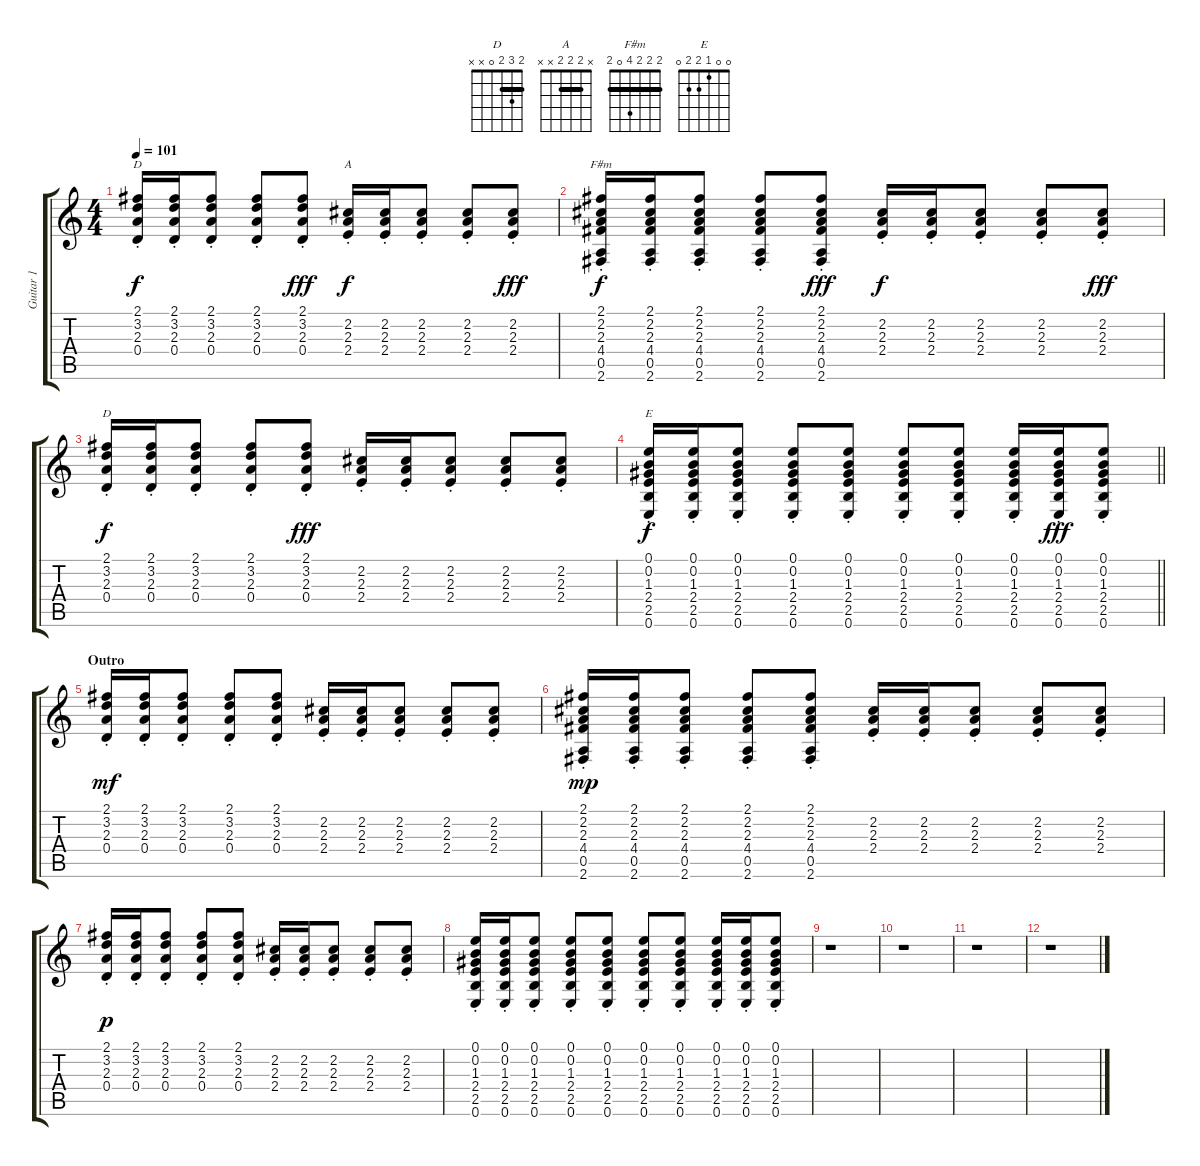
\track ("Guitar 1" "Guitar 1") {instrument overdrivenguitar}
\staff {score tabs}
\tuning (E4 B3 G3 D3 A2 E2) {hide}
\chord ("D" 2 3 2 0 x x)
\chord ("A" x 2 2 2 x x) {barre 2}
\chord ("F#m" 2 2 2 4 0 2) {barre 2}
\chord ("D" 2 3 2 0 x x) {barre 2}
\chord ("E" 0 0 1 2 2 0)
\ts (4 4)
\tempo 101
\clef g2
\ks c
(2.1{st} 3.2{st} 2.3{st} 0.4{st}).16{ch "D" dy f} (2.1{st} 3.2{st} 2.3{st} 0.4{st}).16{beam merge} (2.1{st} 3.2{st} 2.3{st} 0.4{st}).8 (2.1{st} 3.2{st} 2.3{st} 0.4{st}).8 (2.1{st} 3.2{st} 2.3{st} 0.4{st}).8{dy fff} (2.2{st} 2.3{st} 2.4{st}).16{ch "A" dy f} (2.2{st} 2.3{st} 2.4{st}).16{beam merge} (2.2{st} 2.3{st} 2.4{st}).8 (2.2{st} 2.3{st} 2.4{st}).8 (2.2{st} 2.3{st} 2.4{st}).8{dy fff} |
(2.1{st} 2.2{st} 2.3{st} 4.4{st} 0.5{st} 2.6{st}).16{ch "F#m" dy f} (2.1{st} 2.2{st} 2.3{st} 4.4{st} 0.5{st} 2.6{st}).16{beam merge} (2.1{st} 2.2{st} 2.3{st} 4.4{st} 0.5{st} 2.6{st}).8 (2.1{st} 2.2{st} 2.3{st} 4.4{st} 0.5{st} 2.6{st}).8 (2.1{st} 2.2{st} 2.3{st} 4.4{st} 0.5{st} 2.6{st}).8{dy fff} (2.2{st} 2.3{st} 2.4{st}).16{dy f} (2.2{st} 2.3{st} 2.4{st}).16{beam merge} (2.2{st} 2.3{st} 2.4{st}).8 (2.2{st} 2.3{st} 2.4{st}).8 (2.2{st} 2.3{st} 2.4{st}).8{dy fff} |
(2.1{st} 3.2{st} 2.3{st} 0.4{st}).16{ch "D" dy f} (2.1{st} 3.2{st} 2.3{st} 0.4{st}).16{beam merge} (2.1{st} 3.2{st} 2.3{st} 0.4{st}).8 (2.1{st} 3.2{st} 2.3{st} 0.4{st}).8 (2.1{st} 3.2{st} 2.3{st} 0.4{st}).8{dy fff} (2.2{st} 2.3{st} 2.4{st}).16 (2.2{st} 2.3{st} 2.4{st}).16 (2.2{st} 2.3{st} 2.4{st}).8 (2.2{st} 2.3{st} 2.4{st}).8 (2.2{st} 2.3{st} 2.4{st}).8 |
\barLineRight lightlight
(0.1{st} 0.2{st} 1.3{st} 2.4{st} 2.5{st} 0.6{st}).16{ch "E" dy f} (0.1{st} 0.2{st} 1.3{st} 2.4{st} 2.5{st} 0.6{st}).16{beam merge} (0.1{st} 0.2{st} 1.3{st} 2.4{st} 2.5{st} 0.6{st}).8 (0.1{st} 0.2{st} 1.3{st} 2.4{st} 2.5{st} 0.6{st}).8 (0.1{st} 0.2{st} 1.3{st} 2.4{st} 2.5{st} 0.6{st}).8 (0.1{st} 0.2{st} 1.3{st} 2.4{st} 2.5{st} 0.6{st}).8{beam merge} (0.1{st} 0.2{st} 1.3{st} 2.4{st} 2.5{st} 0.6{st}).8 (0.1{st} 0.2{st} 1.3{st} 2.4{st} 2.5{st} 0.6{st}).16 (0.1{st} 0.2{st} 1.3{st} 2.4{st} 2.5{st} 0.6{st}).16{dy fff} (0.1{st} 0.2{st} 1.3{st} 2.4{st} 2.5{st} 0.6{st}).8 |
\section ("" "Outro")
(2.1{st} 3.2{st} 2.3{st} 0.4{st}).16{dy mf} (2.1{st} 3.2{st} 2.3{st} 0.4{st}).16{beam merge} (2.1{st} 3.2{st} 2.3{st} 0.4{st}).8 (2.1{st} 3.2{st} 2.3{st} 0.4{st}).8 (2.1{st} 3.2{st} 2.3{st} 0.4{st}).8 (2.2{st} 2.3{st} 2.4{st}).16 (2.2{st} 2.3{st} 2.4{st}).16{beam merge} (2.2{st} 2.3{st} 2.4{st}).8 (2.2{st} 2.3{st} 2.4{st}).8 (2.2{st} 2.3{st} 2.4{st}).8 |
(2.1{st} 2.2{st} 2.3{st} 4.4{st} 0.5{st} 2.6{st}).16{dy mp} (2.1{st} 2.2{st} 2.3{st} 4.4{st} 0.5{st} 2.6{st}).16{beam merge} (2.1{st} 2.2{st} 2.3{st} 4.4{st} 0.5{st} 2.6{st}).8 (2.1{st} 2.2{st} 2.3{st} 4.4{st} 0.5{st} 2.6{st}).8 (2.1{st} 2.2{st} 2.3{st} 4.4{st} 0.5{st} 2.6{st}).8 (2.2{st} 2.3{st} 2.4{st}).16 (2.2{st} 2.3{st} 2.4{st}).16{beam merge} (2.2{st} 2.3{st} 2.4{st}).8 (2.2{st} 2.3{st} 2.4{st}).8 (2.2{st} 2.3{st} 2.4{st}).8 |
(2.1{st} 3.2{st} 2.3{st} 0.4{st}).16{dy p} (2.1{st} 3.2{st} 2.3{st} 0.4{st}).16{beam merge} (2.1{st} 3.2{st} 2.3{st} 0.4{st}).8 (2.1{st} 3.2{st} 2.3{st} 0.4{st}).8 (2.1{st} 3.2{st} 2.3{st} 0.4{st}).8 (2.2{st} 2.3{st} 2.4{st}).16 (2.2{st} 2.3{st} 2.4{st}).16 (2.2{st} 2.3{st} 2.4{st}).8 (2.2{st} 2.3{st} 2.4{st}).8 (2.2{st} 2.3{st} 2.4{st}).8 |
(0.1{st} 0.2{st} 1.3{st} 2.4{st} 2.5{st} 0.6{st}).16 (0.1{st} 0.2{st} 1.3{st} 2.4{st} 2.5{st} 0.6{st}).16{beam merge} (0.1{st} 0.2{st} 1.3{st} 2.4{st} 2.5{st} 0.6{st}).8 (0.1{st} 0.2{st} 1.3{st} 2.4{st} 2.5{st} 0.6{st}).8 (0.1{st} 0.2{st} 1.3{st} 2.4{st} 2.5{st} 0.6{st}).8 (0.1{st} 0.2{st} 1.3{st} 2.4{st} 2.5{st} 0.6{st}).8{beam merge} (0.1{st} 0.2{st} 1.3{st} 2.4{st} 2.5{st} 0.6{st}).8 (0.1{st} 0.2{st} 1.3{st} 2.4{st} 2.5{st} 0.6{st}).16 (0.1{st} 0.2{st} 1.3{st} 2.4{st} 2.5{st} 0.6{st}).16 (0.1{st} 0.2{st} 1.3{st} 2.4{st} 2.5{st} 0.6{st}).8 |
r.1 |
r.1 |
r.1 |
r.1
